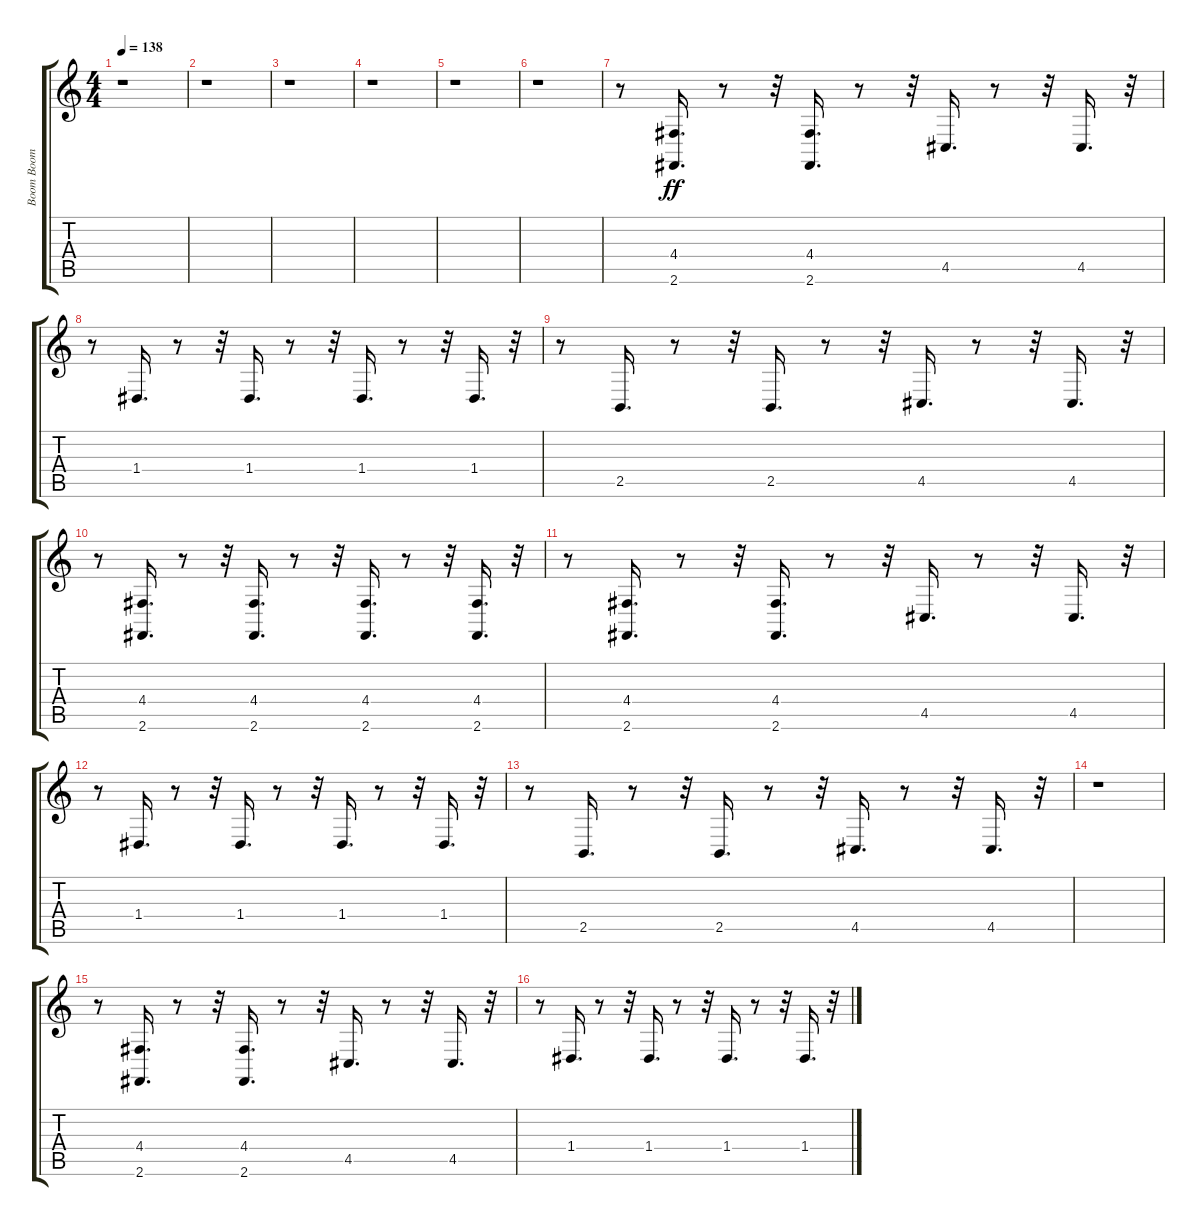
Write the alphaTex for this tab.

\track ("Boom Boom Boom Boom" "Boom Boom ") {instrument drawbarorgan}
\staff {score tabs}
\tuning (E4 B3 G3 D3 A2 E2) {hide}
\ts (4 4)
\tempo 138
\clef g2
\ks c
r.1{dy ff} |
r.1 |
r.1 |
r.1 |
r.1 |
r.1 |
r.8 (4.4 2.6).16{d} r.8 r.32 (4.4 2.6).16{d} r.8 r.32 4.5.16{d} r.8 r.32 4.5.16{d} r.32 |
r.8 1.4.16{d} r.8 r.32 1.4.16{d} r.8 r.32 1.4.16{d} r.8 r.32 1.4.16{d} r.32 |
r.8 2.5.16{d} r.8 r.32 2.5.16{d} r.8 r.32 4.5.16{d} r.8 r.32 4.5.16{d} r.32 |
r.8 (4.4 2.6).16{d} r.8 r.32 (4.4 2.6).16{d} r.8 r.32 (4.4 2.6).16{d} r.8 r.32 (4.4 2.6).16{d} r.32 |
r.8 (4.4 2.6).16{d} r.8 r.32 (4.4 2.6).16{d} r.8 r.32 4.5.16{d} r.8 r.32 4.5.16{d} r.32 |
r.8 1.4.16{d} r.8 r.32 1.4.16{d} r.8 r.32 1.4.16{d} r.8 r.32 1.4.16{d} r.32 |
r.8 2.5.16{d} r.8 r.32 2.5.16{d} r.8 r.32 4.5.16{d} r.8 r.32 4.5.16{d} r.32 |
r.1 |
r.8 (4.4 2.6).16{d} r.8 r.32 (4.4 2.6).16{d} r.8 r.32 4.5.16{d} r.8 r.32 4.5.16{d} r.32 |
r.8 1.4.16{d} r.8 r.32 1.4.16{d} r.8 r.32 1.4.16{d} r.8 r.32 1.4.16{d} r.32
